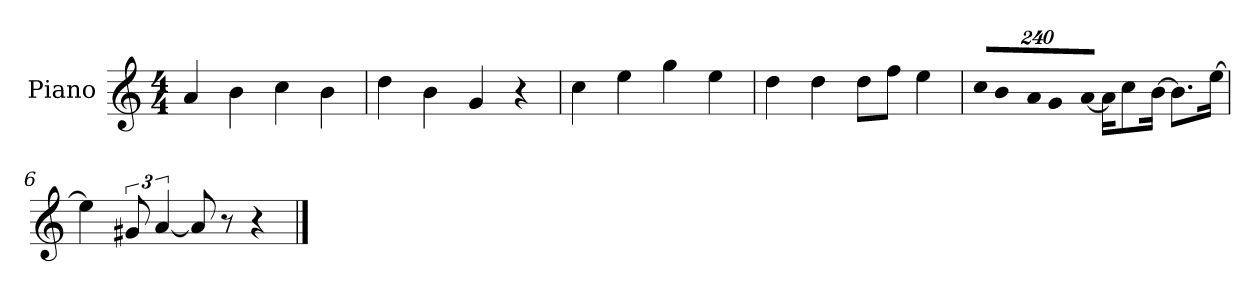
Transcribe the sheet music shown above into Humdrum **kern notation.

**kern
*part1
*staff1
*I"Piano
*I'P-no
*clefG2
*k[]
*M4/4
*MM90
=1
4a/
4b\
4cc\
4b\
=2
4dd\
4b\
4g/
4r
=3
4cc\
4ee\
4gg\
4ee\
=4
4dd\
4dd\
8dd\L
8ff\J
4ee\
=5
*Xbrackettup
!LO:N:vis=16
1920%137cc/KL
!LO:N:vis=8
960%137b/
!LO:N:vis=16
1920%137a/K
!LO:N:vis=8
960%137g/
!LO:N:vis=16
[1920%137a/Jk
16a\KL]
8cc\
[16b\Jk
8.b\L]
[16ee\Jk
=6
4ee\]
*brackettup
12g#X/
[6a/
8a/]
8r
4r
==
*-
